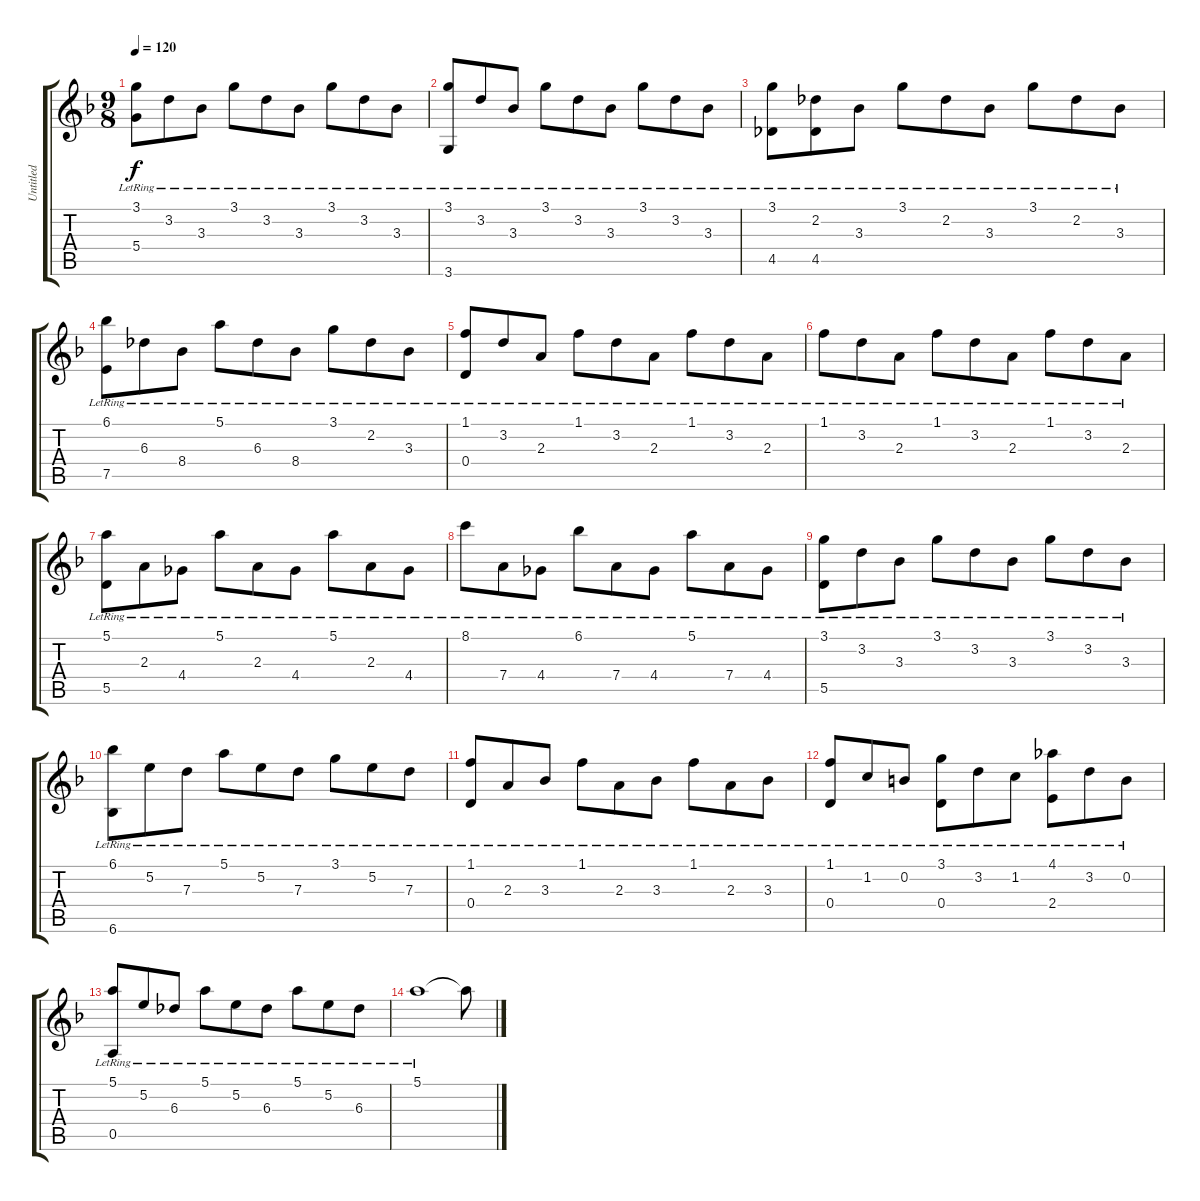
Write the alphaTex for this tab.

\track ("Untitled" "Untitled") {instrument acousticguitarsteel}
\staff {score tabs}
\tuning (E4 B3 G3 D3 A2 E2) {hide}
\ts (9 8)
\tempo 120
\clef g2
\ks f
(3.1{lr} 5.4{lr}).8{dy f} 3.2{lr}.8 3.3{lr}.8 3.1{lr}.8 3.2{lr}.8 3.3{lr}.8 3.1{lr}.8 3.2{lr}.8 3.3{lr}.8 |
(3.1{lr} 3.6{lr}).8 3.2{lr}.8 3.3{lr}.8 3.1{lr}.8 3.2{lr}.8 3.3{lr}.8 3.1{lr}.8 3.2{lr}.8 3.3{lr}.8 |
(3.1{lr} 4.5{lr}).8 (2.2{lr} 4.5{lr}).8 3.3{lr}.8 3.1{lr}.8 2.2{lr}.8 3.3{lr}.8 3.1{lr}.8 2.2{lr}.8 3.3{lr}.8 |
(6.1{lr} 7.5{lr}).8 6.3{lr}.8 8.4{lr}.8 5.1{lr}.8 6.3{lr}.8 8.4{lr}.8 3.1{lr}.8 2.2{lr}.8 3.3{lr}.8 |
(1.1{lr} 0.4{lr}).8 3.2{lr}.8 2.3{lr}.8 1.1{lr}.8 3.2{lr}.8 2.3{lr}.8 1.1{lr}.8 3.2{lr}.8 2.3{lr}.8 |
1.1{lr}.8 3.2{lr}.8 2.3{lr}.8 1.1{lr}.8 3.2{lr}.8 2.3{lr}.8 1.1{lr}.8 3.2{lr}.8 2.3{lr}.8 |
(5.1{lr} 5.5{lr}).8 2.3{lr}.8 4.4{lr}.8 5.1{lr}.8 2.3{lr}.8 4.4{lr}.8 5.1{lr}.8 2.3{lr}.8 4.4{lr}.8 |
8.1{lr}.8 7.4{lr}.8 4.4{lr}.8 6.1{lr}.8 7.4{lr}.8 4.4{lr}.8 5.1{lr}.8 7.4{lr}.8 4.4{lr}.8 |
(3.1{lr} 5.5{lr}).8 3.2{lr}.8 3.3{lr}.8 3.1{lr}.8 3.2{lr}.8 3.3{lr}.8 3.1{lr}.8 3.2{lr}.8 3.3{lr}.8 |
(6.1{lr} 6.6{lr}).8 5.2{lr}.8 7.3{lr}.8 5.1{lr}.8 5.2{lr}.8 7.3{lr}.8 3.1{lr}.8 5.2{lr}.8 7.3{lr}.8 |
(1.1{lr} 0.4{lr}).8 2.3{lr}.8 3.3{lr}.8 1.1{lr}.8 2.3{lr}.8 3.3{lr}.8 1.1{lr}.8 2.3{lr}.8 3.3{lr}.8 |
(1.1{lr} 0.4{lr}).8 1.2{lr}.8 0.2{lr}.8 (3.1{lr} 0.4{lr}).8 3.2{lr}.8 1.2{lr}.8 (4.1{lr} 2.4{lr}).8 3.2{lr}.8 0.2{lr}.8 |
(5.1{lr} 0.5{lr}).8 5.2{lr}.8 6.3{lr}.8 5.1{lr}.8 5.2{lr}.8 6.3{lr}.8 5.1{lr}.8 5.2{lr}.8 6.3{lr}.8 |
5.1{lr}.1 5.1{t}.8
